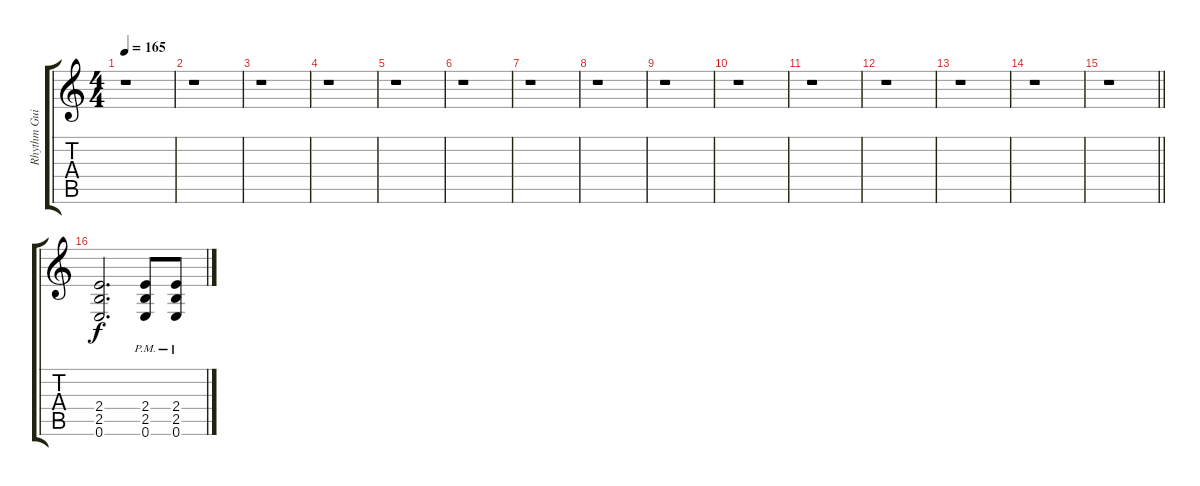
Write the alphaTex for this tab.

\track ("Rhythm Guitar Left" "Rhythm Gui") {instrument distortionguitar}
\staff {score tabs}
\tuning (E4 B3 G3 D3 A2 E2) {hide}
\ts (4 4)
\tempo 165
\clef g2
\ks c
r.1{dy f} |
r.1 |
r.1 |
r.1 |
r.1 |
r.1 |
r.1 |
r.1 |
r.1 |
r.1 |
r.1 |
r.1 |
r.1 |
r.1 |
\barLineRight lightlight
r.1 |
\section ("" "")
(2.4 2.5 0.6).2{d} (2.4{pm} 2.5{pm} 0.6).8 (2.4{pm} 2.5{pm} 0.6).8
